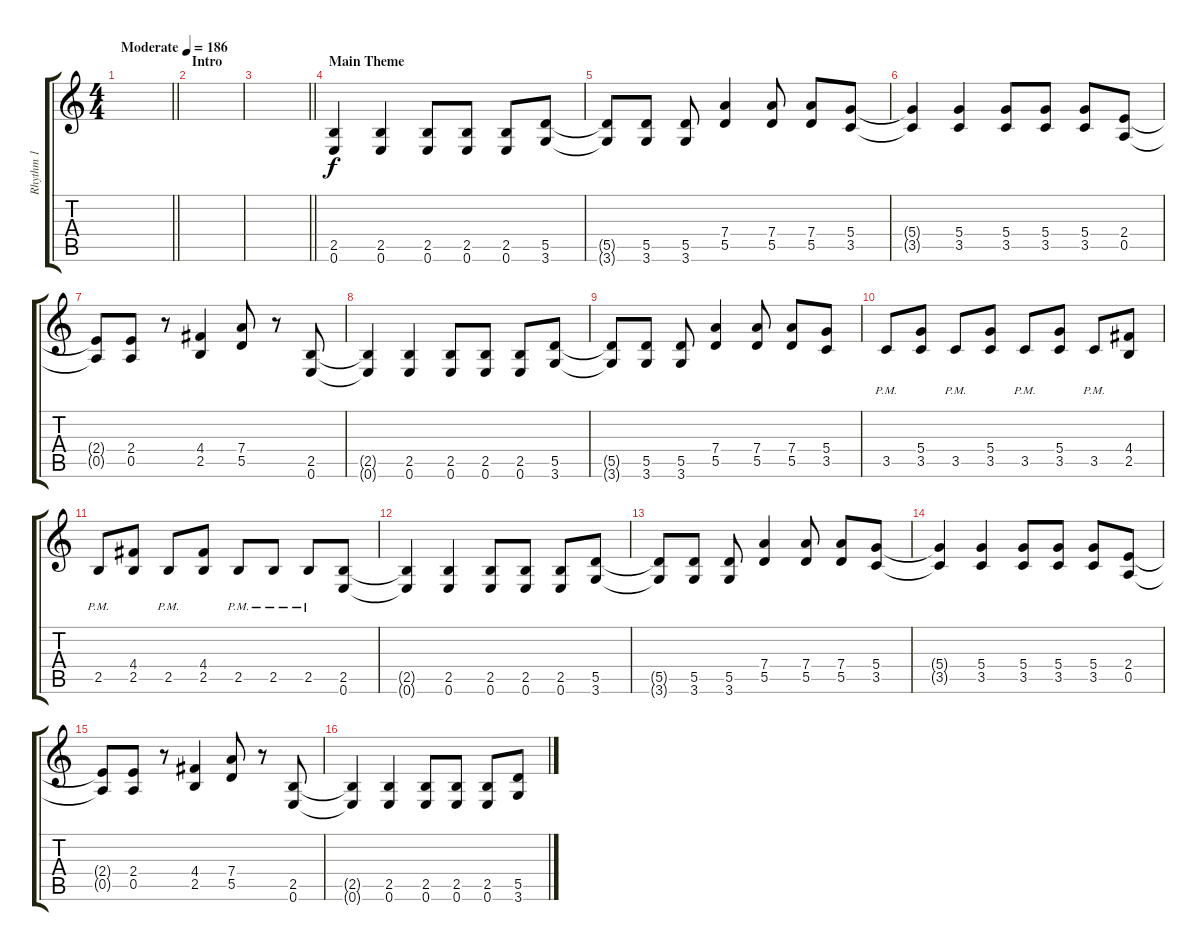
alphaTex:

\track ("Rhythm 1" "Rhythm 1") {instrument distortionguitar}
\staff {score tabs}
\tuning (E4 B3 G3 D3 A2 E2) {hide}
\ts (4 4)
\tempo (186 "Moderate")
\clef g2
\barLineRight lightlight
\ks c
|
\section ("" "Intro")
|
\barLineRight lightlight
|
\section ("" "Main Theme")
(2.5 0.6).4 (2.5 0.6).4 (2.5 0.6).8 (2.5 0.6).8 (2.5 0.6).8 (5.5 3.6).8 |
(5.5{t} 3.6{t}).8 (5.5 3.6).8 (5.5 3.6).8 (7.4 5.5).4 (7.4 5.5).8 (7.4 5.5).8 (5.4 3.5).8 |
(5.4{t} 3.5{t}).4 (5.4 3.5).4 (5.4 3.5).8 (5.4 3.5).8 (5.4 3.5).8 (2.4 0.5).8 |
(2.4{t} 0.5{t}).8 (2.4 0.5).8 r.8 (4.4 2.5).4 (7.4 5.5).8 r.8 (2.5 0.6).8 |
(2.5{t} 0.6{t}).4 (2.5 0.6).4 (2.5 0.6).8 (2.5 0.6).8 (2.5 0.6).8 (5.5 3.6).8 |
(5.5{t} 3.6{t}).8 (5.5 3.6).8 (5.5 3.6).8 (7.4 5.5).4 (7.4 5.5).8 (7.4 5.5).8 (5.4 3.5).8 |
3.5{pm}.8 (5.4 3.5).8 3.5{pm}.8 (5.4 3.5).8 3.5{pm}.8 (5.4 3.5).8 3.5{pm}.8 (4.4 2.5).8 |
2.5{pm}.8 (4.4 2.5).8 2.5{pm}.8 (4.4 2.5).8 2.5{pm}.8 2.5{pm}.8 2.5{pm}.8 (2.5 0.6).8 |
(2.5{t} 0.6{t}).4 (2.5 0.6).4 (2.5 0.6).8 (2.5 0.6).8 (2.5 0.6).8 (5.5 3.6).8 |
(5.5{t} 3.6{t}).8 (5.5 3.6).8 (5.5 3.6).8 (7.4 5.5).4 (7.4 5.5).8 (7.4 5.5).8 (5.4 3.5).8 |
(5.4{t} 3.5{t}).4 (5.4 3.5).4 (5.4 3.5).8 (5.4 3.5).8 (5.4 3.5).8 (2.4 0.5).8 |
(2.4{t} 0.5{t}).8 (2.4 0.5).8 r.8 (4.4 2.5).4 (7.4 5.5).8 r.8 (2.5 0.6).8 |
(2.5{t} 0.6{t}).4 (2.5 0.6).4 (2.5 0.6).8 (2.5 0.6).8 (2.5 0.6).8 (5.5 3.6).8
